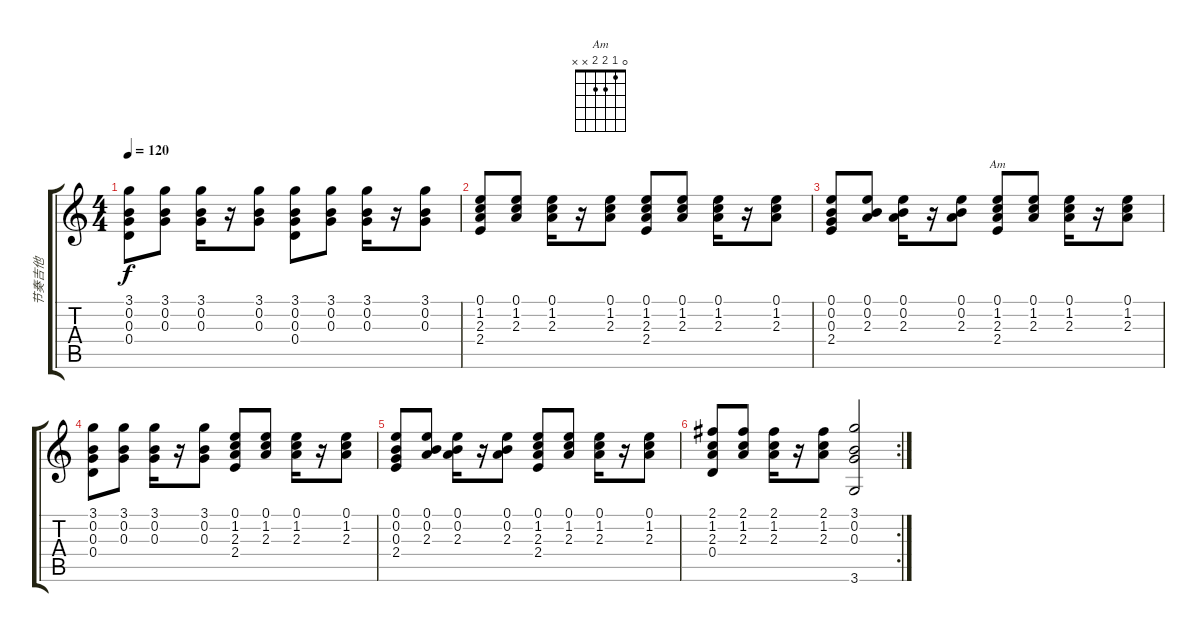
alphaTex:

\track ("节奏吉他" "节奏吉他") {instrument acousticguitarsteel}
\staff {score tabs}
\tuning (E4 B3 G3 D3 A2 E2) {hide}
\chord ("Am" 0 1 2 2 x x)
\ts (4 4)
\tempo 120
\clef g2
\ks c
(3.1 0.2 0.3 0.4).8{dy f} (3.1 0.2 0.3).8 (3.1 0.2 0.3).16 r.16 (3.1 0.2 0.3).8 (3.1 0.2 0.3 0.4).8 (3.1 0.2 0.3).8 (3.1 0.2 0.3).16 r.16 (3.1 0.2 0.3).8 |
(0.1 1.2 2.3 2.4).8 (0.1 1.2 2.3).8 (0.1 1.2 2.3).16 r.16 (0.1 1.2 2.3).8 (0.1 1.2 2.3 2.4).8 (0.1 1.2 2.3).8 (0.1 1.2 2.3).16 r.16 (0.1 1.2 2.3).8 |
(0.1 0.2 0.3 2.4).8 (0.1 0.2 2.3).8 (0.1 0.2 2.3).16 r.16 (0.1 0.2 2.3).8 (0.1 1.2 2.3 2.4).8{ch "Am"} (0.1 1.2 2.3).8 (0.1 1.2 2.3).16 r.16 (0.1 1.2 2.3).8 |
(3.1 0.2 0.3 0.4).8 (3.1 0.2 0.3).8 (3.1 0.2 0.3).16 r.16 (3.1 0.2 0.3).8 (0.1 1.2 2.3 2.4).8 (0.1 1.2 2.3).8 (0.1 1.2 2.3).16 r.16 (0.1 1.2 2.3).8 |
(0.1 0.2 0.3 2.4).8 (0.1 0.2 2.3).8 (0.1 0.2 2.3).16 r.16 (0.1 0.2 2.3).8 (0.1 1.2 2.3 2.4).8 (0.1 1.2 2.3).8 (0.1 1.2 2.3).16 r.16 (0.1 1.2 2.3).8 |
\rc 2
(2.1 1.2 2.3 0.4).8 (2.1 1.2 2.3).8 (2.1 1.2 2.3).16 r.16 (2.1 1.2 2.3).8 (3.1 0.2 0.3 3.6).2
